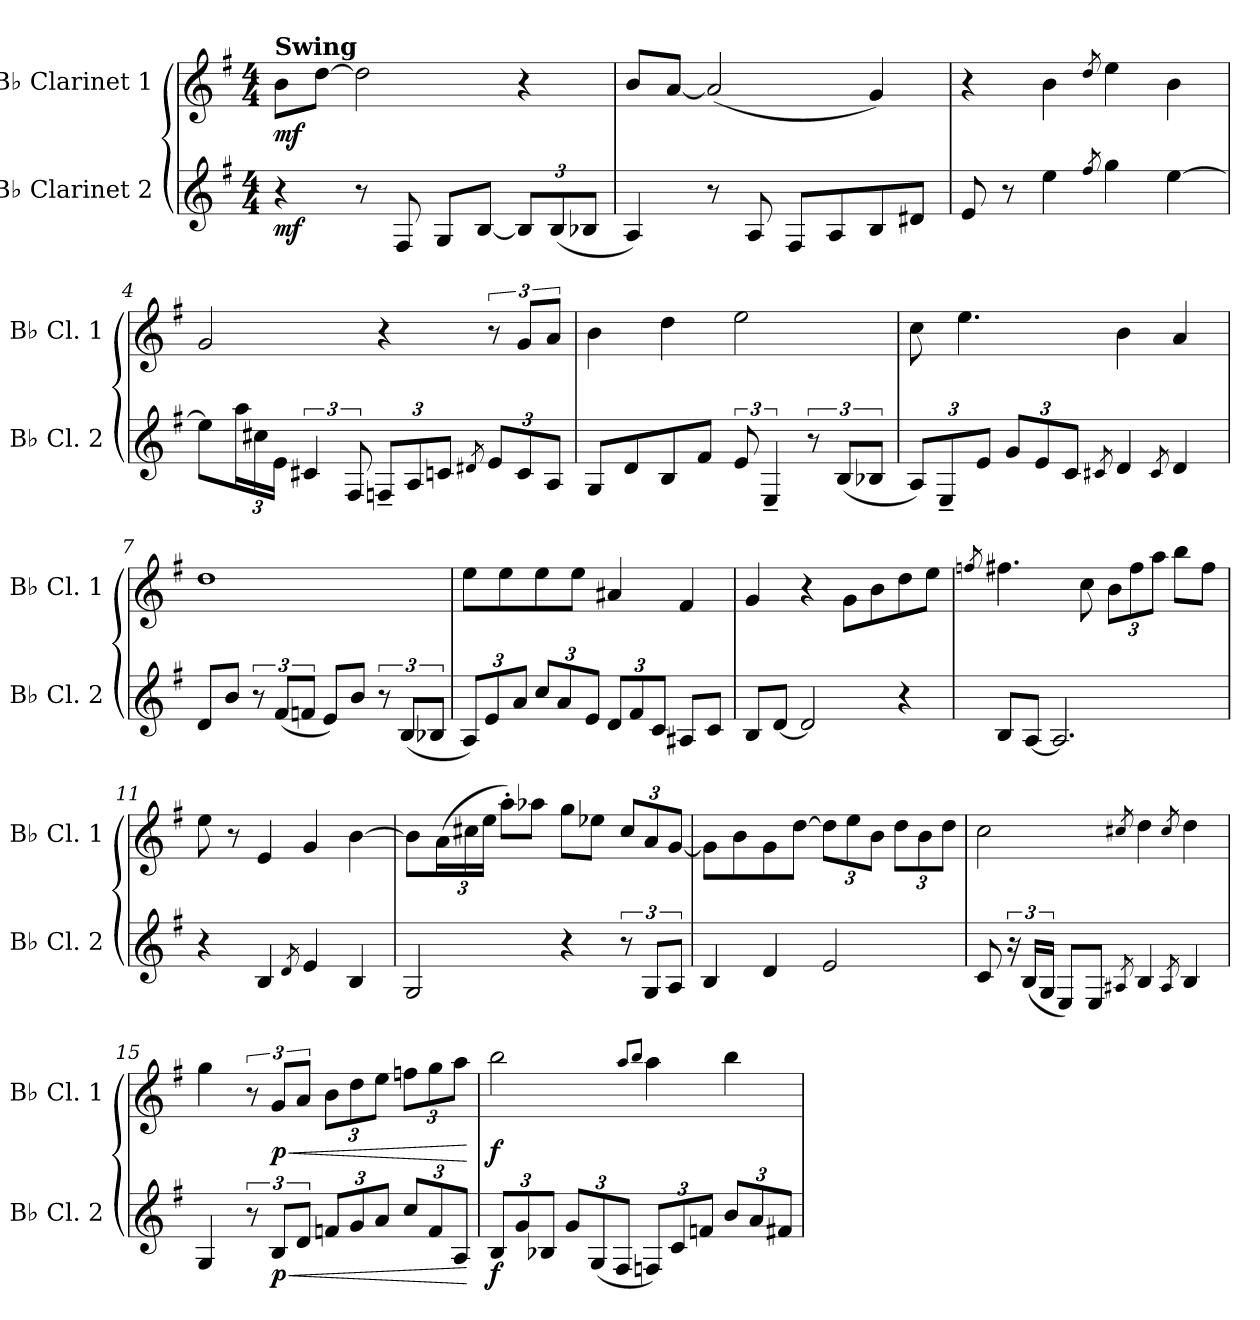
**kern	**dynam	**kern	**dynam
*part2	*part2	*part1	*part1
*staff2	*staff2	*staff1	*staff1
*I"B♭ Clarinet 2	*	*I"B♭ Clarinet 1	*
*I'B♭ Cl. 2	*	*I'B♭ Cl. 1	*
*clefG2	*	*clefG2	*
*ITrd1c2	*	*ITrd1c2	*
*k[b-]	*	*k[b-]	*
*M4/4	*	*M4/4	*
*MM60	*	*MM60	*
=1	=1	=1	=1
!	!	!LO:TX:a:B:t=Swing	!
!	!LO:DY:b	!	!LO:DY:b
4r	mf	8a\L	mf
.	.	[8cc\J	.
8r	.	2cc\]	.
8E/	.	.	.
8F/L	.	.	.
[8A/J	.	.	.
*Xbrackettup	*	*	*
12A/L]	.	4r	.
(<12A/	.	.	.
12A-X/J	.	.	.
=2	=2	=2	=2
4G/)	.	8a/L	.
.	.	[8g/J	.
8r	.	(<2g/]	.
8G/	.	.	.
8E/L	.	.	.
8G/	.	.	.
8A/	.	4f/)	.
8c#X/J	.	.	.
=3	=3	=3	=3
8d/	.	4r	.
8r	.	.	.
4dd\	.	4a\	.
8qee/	.	8qcc/	.
4ff\	.	4dd\	.
[4dd\	.	4a\	.
=4	=4	=4	=4
8dd\L]	.	2f/	.
24gg\L	.	.	.
24bn\	.	.	.
24d\JJ	.	.	.
*brackettup	*	*	*
6Bn/	.	.	.
12E/	.	.	.
*Xbrackettup	*	*	*
12E-X~/L	.	4r	.
12G/	.	.	.
12B-X/J	.	.	.
8qc#X/	.	.	.
12d/L	.	12r	.
12B-/	.	12f/L	.
12G/J	.	12g/J	.
!!LO:LB:g=z
=5	=5	=5	=5
8F/L	.	4a\	.
8c/	.	.	.
8A/	.	4cc\	.
8e/J	.	.	.
*brackettup	*	*	*
12d/	.	2dd\	.
6D~/	.	.	.
12r	.	.	.
(<12A/L	.	.	.
12A-X/J	.	.	.
=6	=6	=6	=6
*Xbrackettup	*	*	*
12G/L)	.	8b-\	.
12D~/	.	.	.
.	.	4.dd\	.
12d/J	.	.	.
12f/L	.	.	.
12d/	.	.	.
12B-/J	.	.	.
8qBn/	.	.	.
4c/	.	4a\	.
8qB/	.	.	.
4c/	.	4g/	.
=7	=7	=7	=7
8c/L	.	1cc	.
8a/J	.	.	.
*brackettup	*	*	*
12r	.	.	.
(<12e/L	.	.	.
12e-X/J	.	.	.
8d/L)	.	.	.
8a/J	.	.	.
12r	.	.	.
(<12A/L	.	.	.
12A-X/J	.	.	.
=8	=8	=8	=8
*Xbrackettup	*	*	*
12G/L)	.	8dd\L	.
12d/	.	.	.
.	.	8dd\	.
12g/J	.	.	.
12b-/L	.	8dd\	.
12g/	.	.	.
.	.	8dd\J	.
12d/J	.	.	.
12c/L	.	4g#X/	.
12e/	.	.	.
12B-/J	.	.	.
8G#X/L	.	4e/	.
8B-/J	.	.	.
!!LO:LB:g=z
=9	=9	=9	=9
8A/L	.	4f/	.
[8c/J	.	.	.
2c/]	.	4r	.
.	.	8f\L	.
.	.	8a\	.
4r	.	8cc\	.
.	.	8dd\J	.
=10	=10	=10	=10
.	.	8qee-X/	.
8A/L	.	4.een\	.
[8G/J	.	.	.
2.G/]	.	.	.
.	.	8b-\	.
*	*	*Xbrackettup	*
.	.	12a\L	.
.	.	12ee\	.
.	.	12gg\J	.
.	.	8aa\L	.
.	.	8ee\J	.
=11	=11	=11	=11
4r	.	8dd\	.
.	.	8r	.
4A/	.	4d/	.
8qc/	.	.	.
4d/	.	4f/	.
4A/	.	[4a\	.
=12	=12	=12	=12
2F/	.	8a\L]	.
.	.	(>24g\L	.
.	.	24bn\	.
.	.	24dd\JJ	.
.	.	8gg'\L)	.
.	.	8gg-X\J	.
4r	.	8ff\L	.
.	.	8dd-X\J	.
*brackettup	*	*	*
12r	.	12b/L	.
12F/L	.	12g/	.
12G/J	.	[12f/J	.
!!LO:LB:g=z
=13	=13	=13	=13
4A/	.	8f\L]	.
.	.	8a\	.
4c/	.	8f\	.
.	.	[8cc\J	.
2d/	.	12cc\L]	.
.	.	12dd\	.
.	.	12a\J	.
.	.	12cc\L	.
.	.	12a\	.
.	.	12cc\J	.
=14	=14	=14	=14
8B-/	.	2b-\	.
24r	.	.	.
(<24A/LL	.	.	.
24F/JJ	.	.	.
8D/L)	.	.	.
8D/J	.	.	.
8qG#X/	.	8qbn/	.
4A/	.	4cc\	.
8qG#/	.	8qb/	.
4A/	.	4cc\	.
=15	=15	=15	=15
4F/	.	4ff\	.
*	*	*brackettup	*
12r	.	12r	.
!	!LO:HP:b	!	!LO:HP:b
!	!LO:DY:n=1:b	!	!LO:DY:n=1:b
12A/L	< p	12f/L	< p
12c/J	.	12g/J	.
*Xbrackettup	*	*Xbrackettup	*
12e-X/L	.	12a\L	.
12f/	.	12cc\	.
12g/J	.	12dd\J	.
12b-/L	.	12ee-X\L	.
12e-/	.	12ff\	.
12G/J	.	12gg\J	.
.	[	.	[
=16	=16	=16	=16
!	!LO:DY:b	!	!LO:DY:b
12A/L	f	2aa\	f
12f/	.	.	.
12A-X/J	.	.	.
12f/L	.	.	.
(<12F/	.	.	.
12E/J	.	.	.
.	.	8qgg/L	.
.	.	8qaa/J	.
12E-X/L)	.	4gg\	.
12B-/	.	.	.
12e-X/J	.	.	.
12a/L	.	4aa\	.
12g/	.	.	.
12en/J	.	.	.
=	=	=	=
*-	*-	*-	*-
